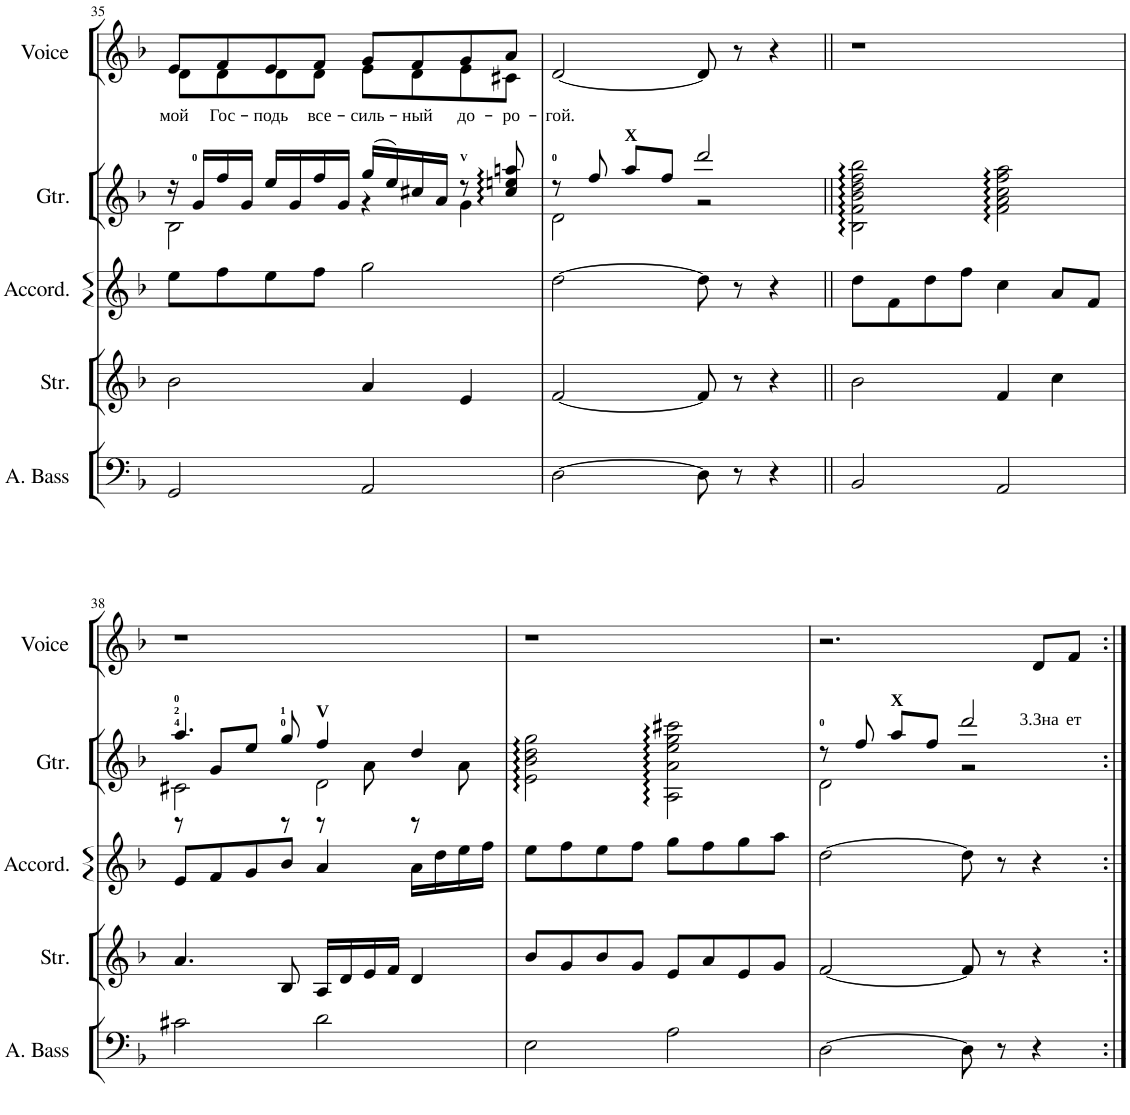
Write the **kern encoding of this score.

**kern	**kern	**kern	**kern	**kern	**text	**text	**text
*part5	*part4	*part3	*part2	*part1	*part1	*part1	*part1
*staff5	*staff4	*staff3	*staff2	*staff1	*staff1	*staff1	*staff1
*I"Acoustic Bass	*I"Strings	*I"Accordion	*I"Guitar	*I"Voice	*	*	*
*I'A. Bass	*I'Str.	*I'Accord.	*I'Gtr.	*I'Voice	*	*	*
!!LO:PB:g=z
*clefF4	*clefG2	*clefG2	*clefG2	*clefG2	*	*	*
*Trd7c12	*	*	*Trd7c12	*	*	*	*
*k[b-]	*k[b-]	*k[b-]	*k[b-]	*k[b-]	*	*	*
*d:	*d:	*d:	*d:	*d:	*	*	*
*M4/4	*M4/4	*M4/4	*M4/4	*M4/4	*	*	*
=35	=35	=35	=35	=35	=35	=35	=35
*	*	*	*^	*	*	*	*
!	!	!	!	!	!	!	!LO:LY:b	!
*	*	*	*	*	*^	*	*	*
2GG/	2b-\	8ee\L	16r	2B-\	8e/L	8d\L	.	мой	.
!	!	!	!LO:TX:a:B:t=0	!	!	!	!	!	!
.	.	.	16g/LL	.	.	.	.	.	.
!	!	!	!	!	!	!	!	!LO:LY:b	!
.	.	8ff\	16ff/	.	8f/	8d\	.	Гос-	.
.	.	.	16g/JJ	.	.	.	.	.	.
!	!	!	!	!	!	!	!	!LO:LY:b	!
.	.	8ee\	16ee/LL	.	8e/	8d\	.	-подь	.
.	.	.	16g/	.	.	.	.	.	.
!	!	!	!	!	!	!	!	!LO:LY:b	!
.	.	8ff\J	16ff/	.	8f/J	8d\J	.	все-	.
.	.	.	16g/JJ	.	.	.	.	.	.
!	!	!	!	!	!	!	!	!LO:LY:b	!
2AA/	4a/	2gg\	(16gg/LL	4r	8g/L	8e\L	.	-силь-	.
.	.	.	16ee/)	.	.	.	.	.	.
!	!	!	!	!	!	!	!	!LO:LY:b	!
.	.	.	16cc#X/	.	8f/	8d\	.	-ный	.
.	.	.	16a/JJ	.	.	.	.	.	.
!	!	!	!LO:TX:a:B:t=V	!	!	!	!	!	!
!	!	!	!	!	!	!	!	!LO:LY:b	!
.	4e/	.	8r	4g\	8g/	8e\	.	до-	.
!	!	!	!	!	!	!	!	!LO:LY:b	!
.	.	.	8cc#/ 8een/ 8aan/	.	8a/J	8c#X\J	.	-ро-	.
=36	=36	=36	=36	=36	=36	=36	=36	=36	=36
!	!	!	!LO:TX:a:B:t=0	!	!	!	!	!	!
!	!	!	!	!	!	!	!	!LO:LY:b	!
*	*	*	*	*	*v	*v	*	*	*
[>2D\	[<2f/	[>2dd\	8r	2d\	[<2d/	.	-гой.	.
.	.	.	8ff/	.	.	.	.	.
!	!	!	!LO:TX:a:B:t=X	!	!	!	!	!
.	.	.	8aa/L	.	.	.	.	.
.	.	.	8ff/J	.	.	.	.	.
8D\]	8f/]	8dd\]	2ddd/	2r	8d/]	.	.	.
8r	8r	8r	.	.	8r	.	.	.
4r	4r	4r	.	.	4r	.	.	.
*	*	*	*v	*v	*	*	*	*
=37||	=37||	=37||	=37||	=37||	=37||	=37||	=37||
2BB-/	2b-\	8dd\L	2B-\ 2f\ 2b-\ 2dd\ 2ff\ 2bb-\	1r	.	.	.
.	.	8f\	.	.	.	.	.
.	.	8dd\	.	.	.	.	.
.	.	8ff\J	.	.	.	.	.
2AA/	4f/	4cc\	2f\ 2a\ 2cc\ 2ff\ 2aa\	.	.	.	.
.	4cc\	8a/L	.	.	.	.	.
.	.	8f/J	.	.	.	.	.
!!LO:LB:g=z
=38	=38	=38	=38	=38	=38	=38	=38
*	*	*	*^	*	*	*	*
*	*	*	*	*^	*	*	*	*
!	!	!	!LO:TX:a:B:t=4	!	!	!	!	!	!
!	!	!	!LO:TX:a:B:t=2	!	!	!	!	!	!
!	!	!	!LO:TX:a:B:t=0	!	!	!	!	!	!
2c#X\	4.a/	8e/L	4.aa/	2c#X\	8r	1r	.	.	.
.	.	8f/	.	.	8g/L	.	.	.	.
.	.	8g/	.	.	8ee/J	.	.	.	.
!	!	!	!LO:TX:a:B:t=0	!	!	!	!	!	!
!	!	!	!LO:TX:a:B:t=1	!	!	!	!	!	!
.	8B-/	8b-/J	8gg/	.	8r	.	.	.	.
!	!	!	!LO:TX:a:B:t=V	!	!	!	!	!	!
2d\	16A/LL	4a/	4ff/	2d\	8r	.	.	.	.
.	16d/	.	.	.	.	.	.	.	.
.	16e/	.	.	.	8a\	.	.	.	.
.	16f/JJ	.	.	.	.	.	.	.	.
.	4d/	16a\LL	4dd/	.	8r	.	.	.	.
.	.	16dd\	.	.	.	.	.	.	.
.	.	16ee\	.	.	8a\	.	.	.	.
.	.	16ff\JJ	.	.	.	.	.	.	.
*	*	*	*v	*v	*v	*	*	*	*
=39	=39	=39	=39	=39	=39	=39	=39
2E\	8b-/L	8ee\L	2e\ 2b-\ 2dd\ 2gg\	1r	.	.	.
.	8g/	8ff\	.	.	.	.	.
.	8b-/	8ee\	.	.	.	.	.
.	8g/J	8ff\J	.	.	.	.	.
2A\	8e/L	8gg\L	2A\ 2a\ 2ee\ 2gg\ 2ccc#X\	.	.	.	.
.	8a/	8ff\	.	.	.	.	.
.	8e/	8gg\	.	.	.	.	.
.	8g/J	8aa\J	.	.	.	.	.
=40	=40	=40	=40	=40	=40	=40	=40
*	*	*	*^	*	*	*	*
!	!	!	!LO:TX:a:B:t=0	!	!	!	!	!
[>2D\	[<2f/	[>2dd\	8r	2d\	2.r	.	.	.
.	.	.	8ff/	.	.	.	.	.
!	!	!	!LO:TX:a:B:t=X	!	!	!	!	!
.	.	.	8aa/L	.	.	.	.	.
.	.	.	8ff/J	.	.	.	.	.
8D\]	8f/]	8dd\]	2ddd/	2r	.	.	.	.
8r	8r	8r	.	.	.	.	.	.
!	!	!	!	!	!	!	!	!LO:LY:b
4r	4r	4r	.	.	8d/L	.	.	3.Зна
!	!	!	!	!	!	!	!	!LO:LY:b
.	.	.	.	.	8f/J	.	.	ет
*	*	*	*v	*v	*	*	*	*
=:|!	=:|!	=:|!	=:|!	=:|!	=:|!	=:|!	=:|!
*-	*-	*-	*-	*-	*-	*-	*-
